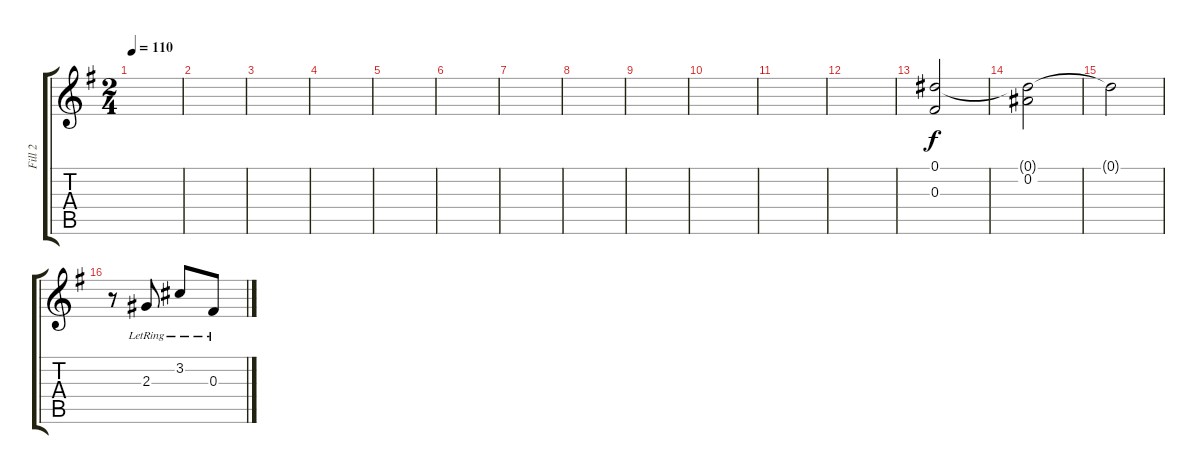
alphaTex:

\track ("Fill 2" "Fill 2") {instrument acousticguitarsteel}
\staff {score tabs}
\tuning (Eb4 Bb3 Gb3 Db3 Ab2 Eb2) {hide}
\ts (2 4)
\tempo 110
\clef g2
\ks g
|
|
|
|
|
|
|
|
|
|
|
|
(0.1 0.3).2 |
(0.1{t} 0.2).2 |
0.1{t}.2 |
r.8 2.3{lr}.8 3.2{lr}.8 0.3{lr}.8
